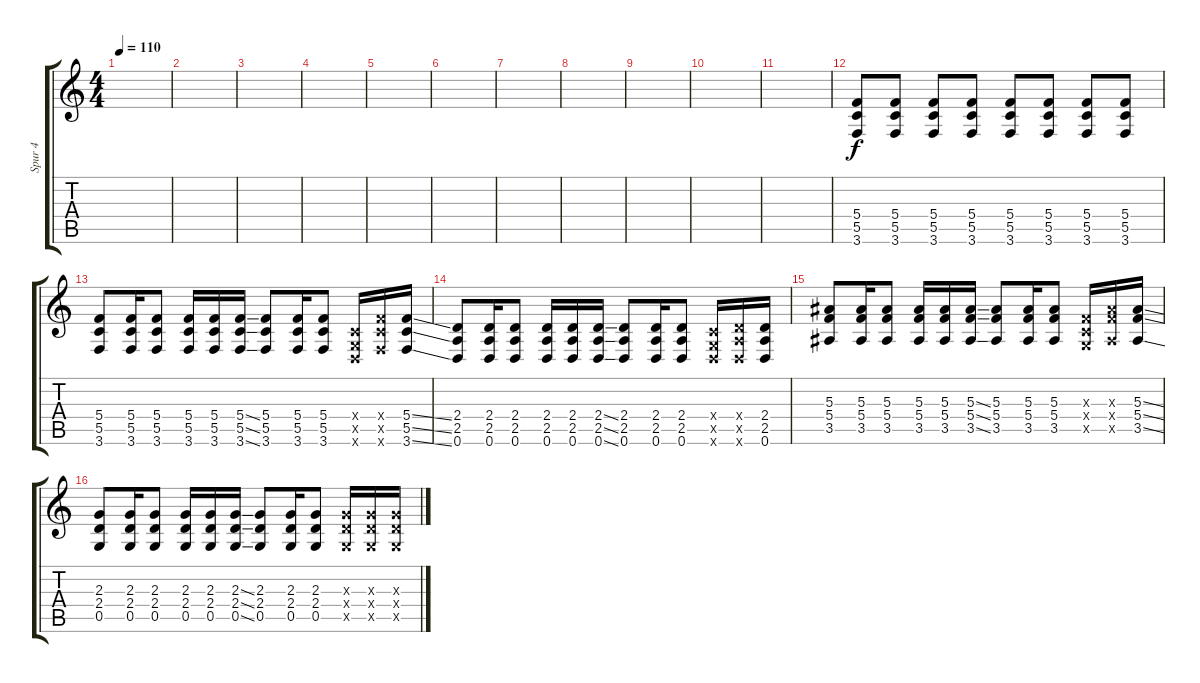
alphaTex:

\track ("Spur 4" "Spur 4") {instrument distortionguitar}
\staff {score tabs}
\tuning (D4 A3 F3 C3 G2 D2) {hide}
\ts (4 4)
\tempo 110
\clef g2
\ks c
|
|
|
|
|
|
|
|
|
|
|
(5.4 5.5 3.6).8{volume 8} (5.4 5.5 3.6).8{volume 9} (5.4 5.5 3.6).8{volume 10} (5.4 5.5 3.6).8{volume 11} (5.4 5.5 3.6).8{volume 12} (5.4 5.5 3.6).8{volume 13} (5.4 5.5 3.6).8{volume 14} (5.4 5.5 3.6).8{volume 15} |
(5.4 5.5 3.6).8{volume 13} (5.4 5.5 3.6).16 (5.4 5.5 3.6).8 (5.4 5.5 3.6).16 (5.4 5.5 3.6).16 (5.4{ss} 5.5{ss} 3.6{ss}).16 (5.4 5.5 3.6).8 (5.4 5.5 3.6).16 (5.4 5.5 3.6).8 (0.4{x} 0.5{x} 0.6{x}).16 (5.4{x} 5.5{x} 3.6{x}).16 (5.4{ss} 5.5{ss} 3.6{ss}).16 |
(2.4 2.5 0.6).8 (2.4 2.5 0.6).16 (2.4 2.5 0.6).8 (2.4 2.5 0.6).16 (2.4 2.5 0.6).16 (2.4{ss} 2.5{ss} 0.6{ss}).16 (2.4 2.5 0.6).8 (2.4 2.5 0.6).16 (2.4 2.5 0.6).8 (0.4{x} 0.5{x} 0.6{x}).16 (2.4{x} 2.5{x} 0.6{x}).16 (2.4 2.5 0.6).16 |
(5.3 5.4 3.5).8 (5.3 5.4 3.5).16 (5.3 5.4 3.5).8 (5.3 5.4 3.5).16 (5.3 5.4 3.5).16 (5.3{ss} 5.4{ss} 3.5{ss}).16 (5.3 5.4 3.5).8 (5.3 5.4 3.5).16 (5.3 5.4 3.5).8 (0.3{x} 0.4{x} 0.5{x}).16 (5.3{x} 5.4{x} 3.5{x}).16 (5.3{ss} 5.4{ss} 3.5{ss}).16 |
(2.3 2.4 0.5).8 (2.3 2.4 0.5).16 (2.3 2.4 0.5).8 (2.3 2.4 0.5).16 (2.3 2.4 0.5).16 (2.3{ss} 2.4{ss} 0.5{ss}).16 (2.3 2.4 0.5).8 (2.3 2.4 0.5).16 (2.3 2.4 0.5).8 (2.3{x} 2.4{x} 0.5{x}).16 (2.3{x} 2.4{x} 0.5{x}).16 (2.3{x} 2.4{x} 0.5{x}).16
